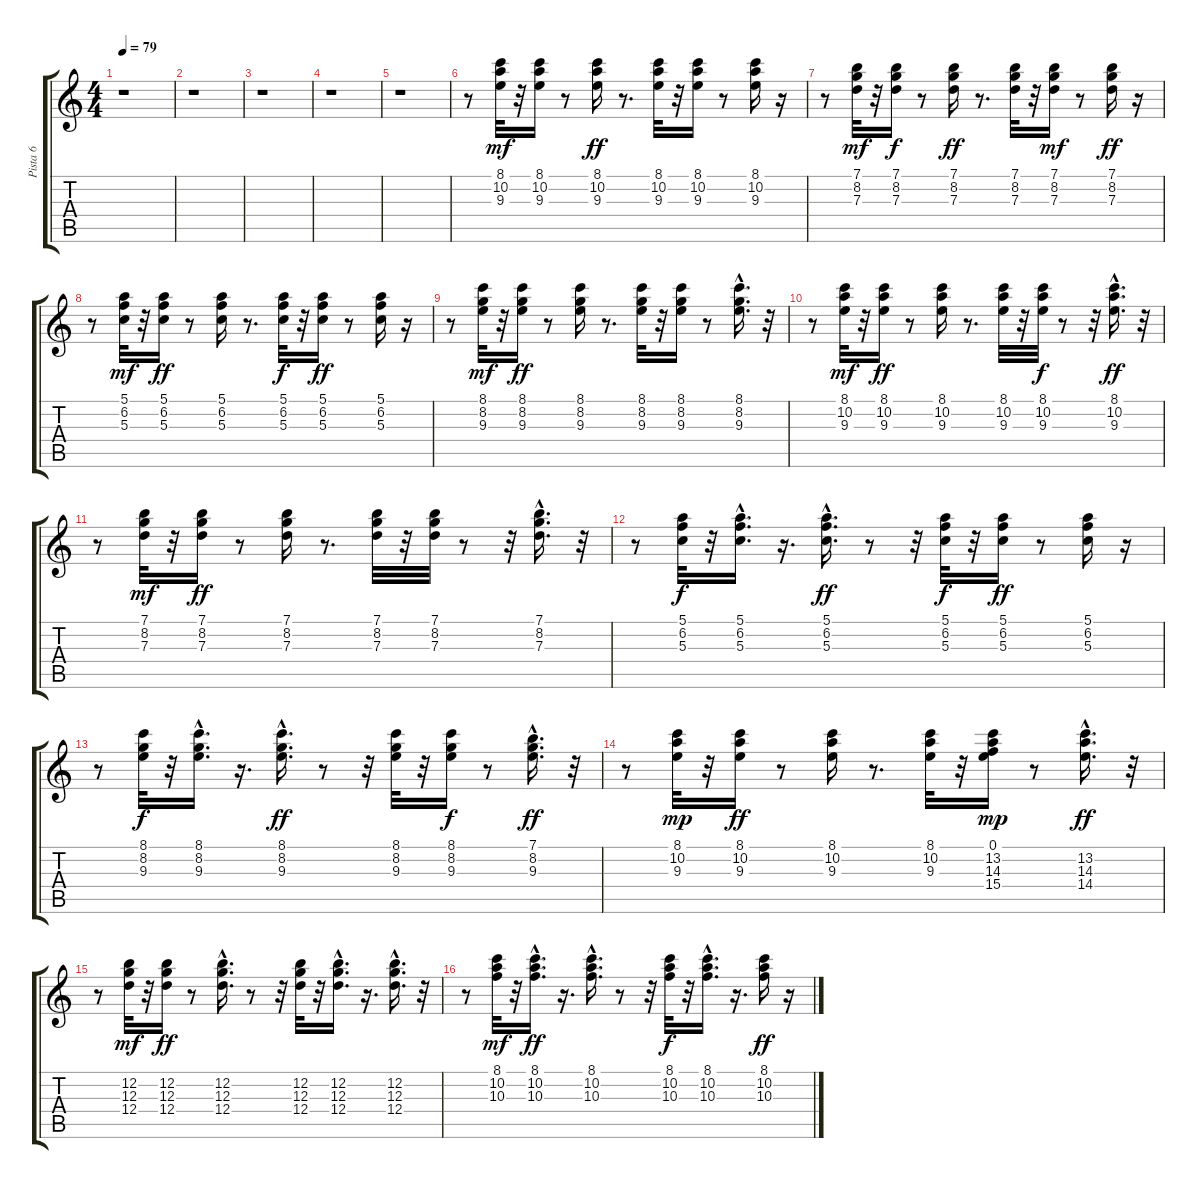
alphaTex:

\track ("Pista 6" "Pista 6") {instrument acousticguitarnylon}
\staff {score tabs}
\tuning (E4 B3 G3 D3 A2 E2) {hide}
\ts (4 4)
\tempo 79
\clef g2
\ks c
r.1{dy mf instrument acousticguitarnylon} |
r.1 |
r.1 |
r.1 |
r.1 |
r.8 (8.1 10.2 9.3).32 r.32 (8.1 10.2 9.3).16 r.8 (8.1 10.2 9.3).16{dy ff} r.8{d} (8.1 10.2 9.3).32 r.32 (8.1 10.2 9.3).16 r.8 (8.1 10.2 9.3).16 r.16 |
r.8 (7.1 8.2 7.3).32{dy mf} r.32 (7.1 8.2 7.3).16{dy f} r.8 (7.1 8.2 7.3).16{dy ff} r.8{d} (7.1 8.2 7.3).32 r.32 (7.1 8.2 7.3).16{dy mf} r.8 (7.1 8.2 7.3).16{dy ff} r.16 |
r.8 (5.1 6.2 5.3).32{dy mf} r.32 (5.1 6.2 5.3).16{dy ff} r.8 (5.1 6.2 5.3).16 r.8{d} (5.1 6.2 5.3).32{dy f} r.32 (5.1 6.2 5.3).16{dy ff} r.8 (5.1 6.2 5.3).16 r.16 |
r.8 (8.1 8.2 9.3).32{dy mf} r.32 (8.1 8.2 9.3).16{dy ff} r.8 (8.1 8.2 9.3).16 r.8{d} (8.1 8.2 9.3).32 r.32 (8.1 8.2 9.3).16 r.8 (8.1 8.2 9.3{hac}).16{d} r.32 |
r.8 (8.1 10.2 9.3).32{dy mf} r.32 (8.1 10.2 9.3).16{dy ff} r.8 (8.1 10.2 9.3).16 r.8{d} (8.1 10.2 9.3).32 r.32 (8.1 10.2 9.3).32{dy f} r.8 r.32 (8.1{hac} 10.2 9.3{hac}).16{d dy ff} r.32 |
r.8 (7.1 8.2 7.3).32{dy mf} r.32 (7.1 8.2 7.3).16{dy ff} r.8 (7.1 8.2 7.3).16 r.8{d} (7.1 8.2 7.3).32 r.32 (7.1 8.2 7.3).32 r.8 r.32 (7.1{hac} 8.2{hac} 7.3{hac}).16{d} r.32 |
r.8 (5.1 6.2 5.3).32{dy f} r.32 (5.1 6.2 5.3{hac}).16{d} r.16{d} (5.1{hac} 6.2{hac} 5.3{hac}).16{d dy ff} r.8 r.32 (5.1 6.2 5.3).32{dy f} r.32 (5.1 6.2 5.3).16{dy ff} r.8 (5.1 6.2 5.3).16 r.16 |
r.8 (8.1 8.2 9.3).32{dy f} r.32 (8.1 8.2 9.3{hac}).16{d} r.16{d} (8.1 8.2 9.3{hac}).16{d dy ff} r.8 r.32 (8.1 8.2 9.3).32 r.32 (8.1 8.2 9.3).16{dy f} r.8 (7.1{hac} 8.2 9.3{hac}).16{d dy ff} r.32 |
r.8 (8.1 10.2 9.3).32{dy mp} r.32 (8.1 10.2 9.3).16{dy ff} r.8 (8.1 10.2 9.3).16 r.8{d} (8.1 10.2 9.3).32 r.32 (0.1 13.2 14.3 15.4).16{dy mp} r.8 (13.2{hac} 14.3{hac} 14.4{hac}).16{d dy ff} r.32 |
r.8 (12.2 12.3 12.4).32{dy mf} r.32 (12.2 12.3 12.4).16{dy ff} r.8 (12.2 12.3 12.4{hac}).16{d} r.8 r.32 (12.2 12.3 12.4).32 r.32 (12.2 12.3 12.4{hac}).16{d} r.16{d} (12.2{hac} 12.3{hac} 12.4{hac}).16{d} r.32 |
r.8 (8.1 10.2 10.3).32{dy mf} r.32 (8.1 10.2 10.3{hac}).16{d dy ff} r.16{d} (8.1{hac} 10.2 10.3{hac}).16{d} r.8 r.32 (8.1 10.2 10.3).32{dy f} r.32 (8.1{hac} 10.2 10.3{hac}).16{d} r.16{d} (8.1 10.2 10.3).16{dy ff} r.16
